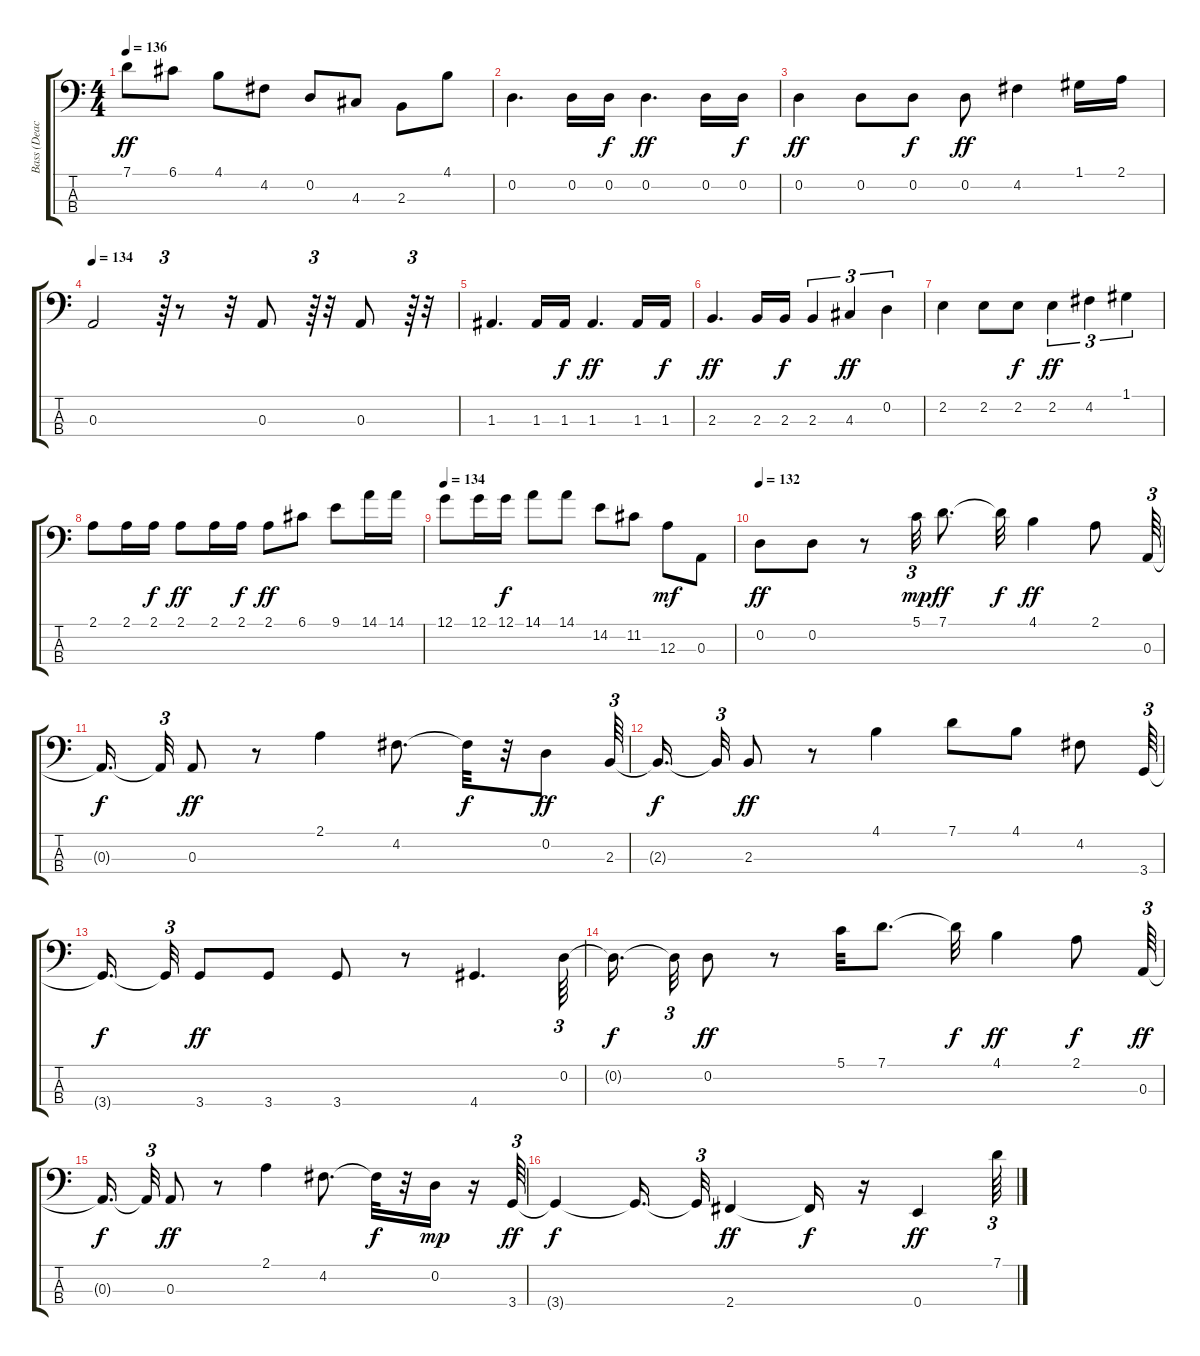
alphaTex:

\track ("Bass (Deacon)" "Bass (Deac") {instrument electricbassfinger}
\staff {score tabs}
\tuning (G2 D2 A1 E1) {hide}
\ts (4 4)
\tempo 136
\clef f4
\ks c
7.1.8{dy ff} 6.1.8 4.1.8 4.2.8 0.2.8 4.3.8 2.3.8 4.1.8 |
0.2.4{d} 0.2.16 0.2.16{dy f} 0.2.4{d dy ff} 0.2.16 0.2.16{dy f} |
0.2.4{dy ff} 0.2.8 0.2.8{dy f} 0.2.8{dy ff} 4.2.4 1.1.16 2.1.16 |
\tempo 134
0.3.2 r.64{tu (3 2)} r.8 r.32 0.3.8 r.64{tu (3 2)} r.32 0.3.8 r.64{tu (3 2)} r.32 |
1.3.4{d} 1.3.16 1.3.16{dy f} 1.3.4{d dy ff} 1.3.16 1.3.16{dy f} |
2.3.4{d dy ff} 2.3.16 2.3.16{dy f} 2.3.4{tu (3 2)} 4.3.4{tu (3 2) dy ff} 0.2.4{tu (3 2)} |
2.2.4 2.2.8 2.2.8{dy f} 2.2.4{tu (3 2) dy ff} 4.2.4{tu (3 2)} 1.1.4{tu (3 2)} |
2.1.8 2.1.16 2.1.16{dy f} 2.1.8{dy ff} 2.1.16 2.1.16{dy f} 2.1.8{dy ff} 6.1.8 9.1.8 14.1.16 14.1.16 |
\tempo 134
12.1.8 12.1.16 12.1.16{dy f} 14.1.8 14.1.8 14.2.8 11.2.8 12.3.8{dy mf} 0.3.8 |
\tempo 132
0.2.8{dy ff} 0.2.8 r.8 5.1.32{tu (3 2) dy mp} 7.1.8{d dy ff} 7.1{t}.32{dy f} 4.1.4{dy ff} 2.1.8 0.3.64{tu (3 2)} |
0.3{t}.16{d dy f beam splitsecondary} 0.3{t}.32{tu (3 2)} 0.3.8{dy ff} r.8 2.1.4 4.2.8{d} 4.2{t}.32{dy f} r.32 0.2.8{dy ff} 2.3.64{tu (3 2)} |
2.3{t}.16{d dy f beam splitsecondary} 2.3{t}.32{tu (3 2)} 2.3.8{dy ff} r.8 4.1.4 7.1.8 4.1.8 4.2.8 3.4.64{tu (3 2)} |
3.4{t}.16{d dy f beam splitsecondary} 3.4{t}.32{tu (3 2)} 3.4.8{dy ff} 3.4.8 3.4.8 r.8 4.4.4{d} 0.2.64{tu (3 2)} |
0.2{t}.16{d dy f beam splitsecondary} 0.2{t}.32{tu (3 2)} 0.2.8{dy ff} r.8 5.1.32 7.1.8{d} 7.1{t}.32{dy f} 4.1.4{dy ff} 2.1.8{dy f} 0.3.64{tu (3 2) dy ff} |
0.3{t}.16{d dy f beam splitsecondary} 0.3{t}.32{tu (3 2)} 0.3.8{dy ff} r.8 2.1.4 4.2.8{d} 4.2{t}.32{dy f} r.32 0.2.16{dy mp} r.16 3.4.64{tu (3 2) dy ff} |
3.4{t}.4{dy f} 3.4{t}.16{d} 3.4{t}.32{tu (3 2)} 2.4.4{dy ff} 2.4{t}.16{dy f} r.16 0.4.4{dy ff} 7.1.64{tu (3 2)}
